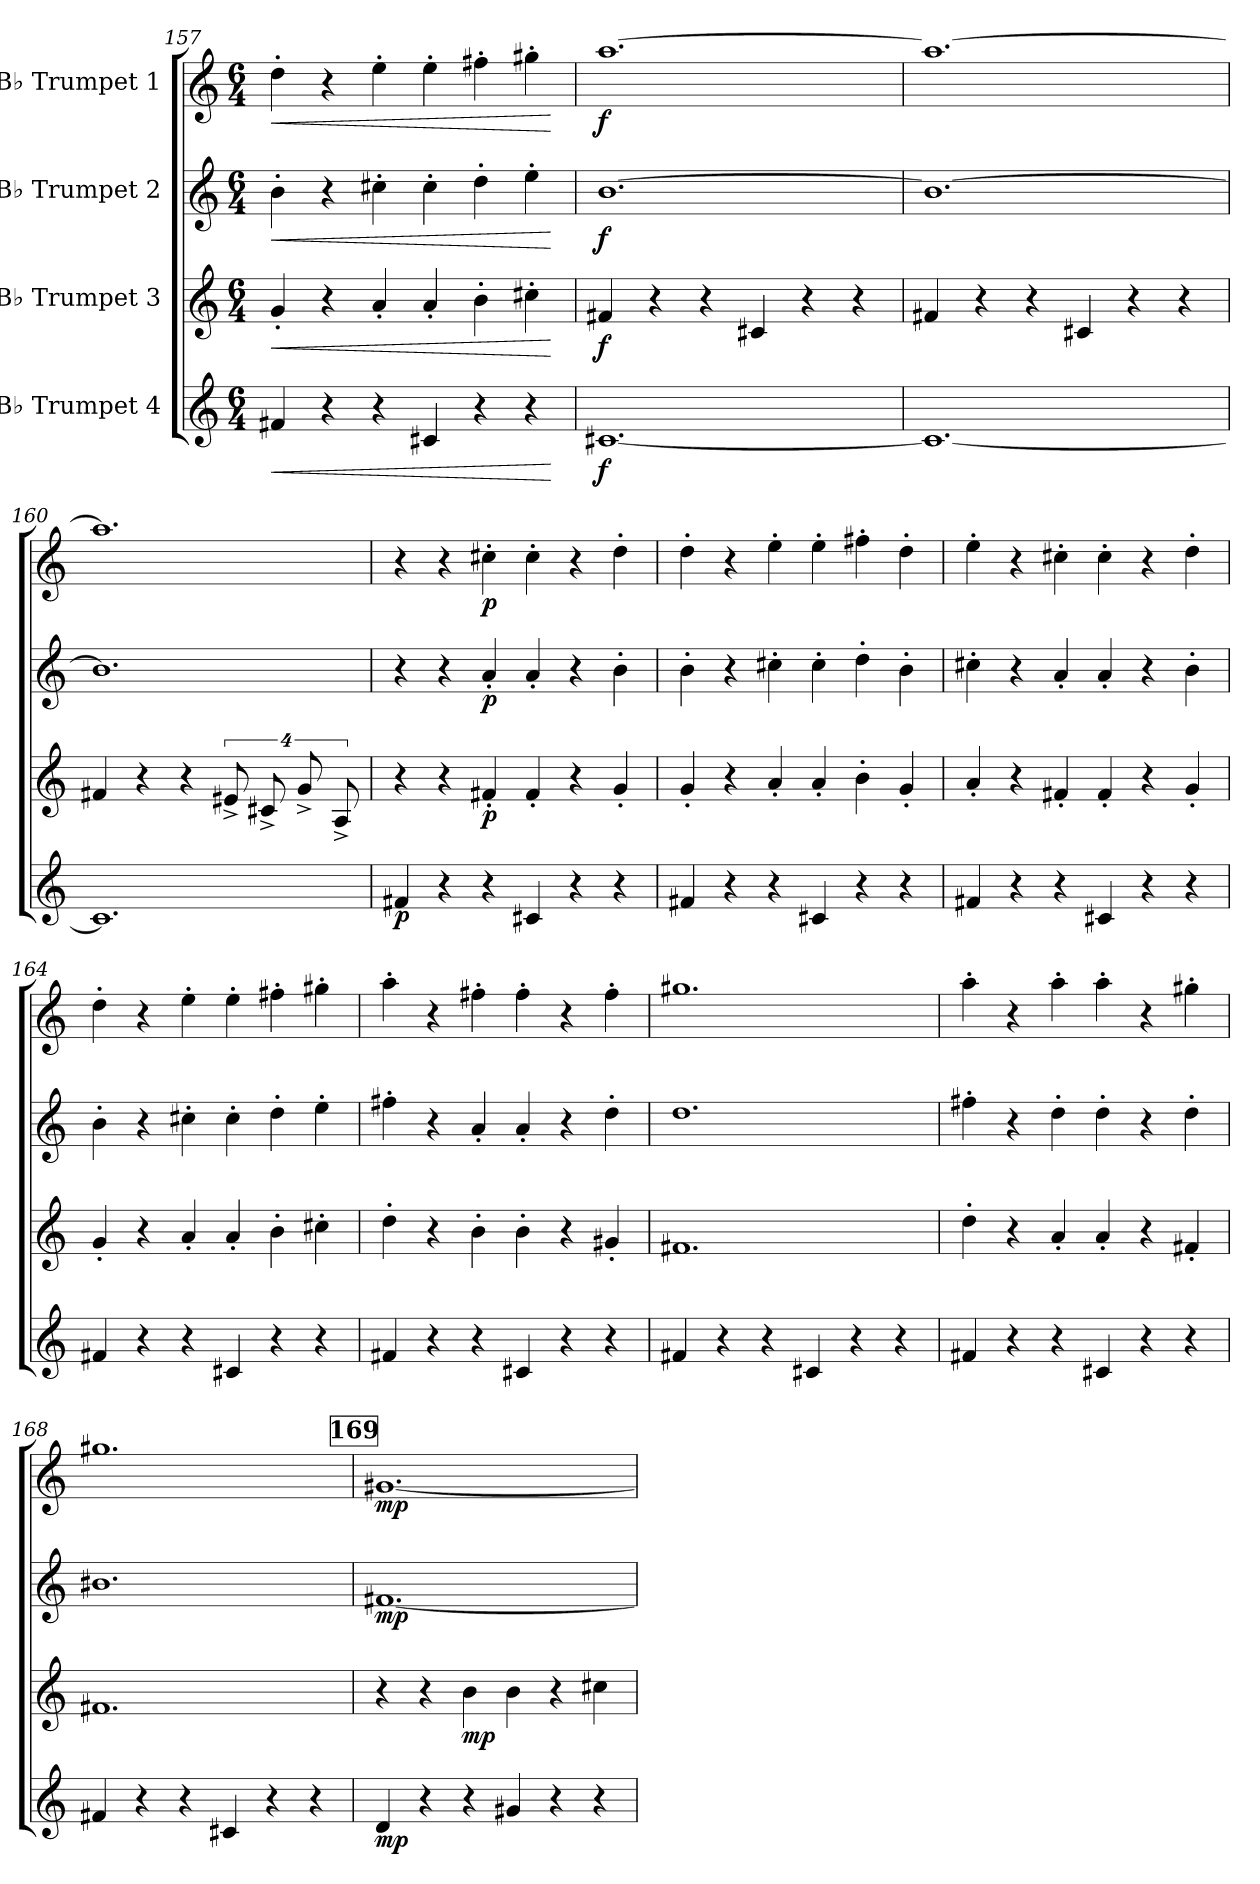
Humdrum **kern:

**kern	**dynam	**kern	**dynam	**kern	**dynam	**kern	**dynam
*part4	*part4	*part3	*part3	*part2	*part2	*part1	*part1
*staff4	*staff4	*staff3	*staff3	*staff2	*staff2	*staff1	*staff1
*I"B♭ Trumpet 4	*	*I"B♭ Trumpet 3	*	*I"B♭ Trumpet 2	*	*I"B♭ Trumpet 1	*
*clefG2	*	*clefG2	*	*clefG2	*	*clefG2	*
*ITrd1c2	*	*ITrd1c2	*	*ITrd1c2	*	*ITrd1c2	*
*k[b-e-]	*	*k[b-e-]	*	*k[b-e-]	*	*k[b-e-]	*
*M6/4	*	*M6/4	*	*M6/4	*	*M6/4	*
=157	=157	=157	=157	=157	=157	=157	=157
!	!LO:HP:b	!	!LO:HP:b	!	!LO:HP:b	!	!LO:HP:b
4en/	<	4f'/	<	4a'\	<	4cc'\	<
4r	.	4r	.	4r	.	4r	.
4r	.	4g'/	.	4bn'\	.	4dd'\	.
4Bn/	.	4g'/	.	4b'\	.	4dd'\	.
4r	.	4a'\	.	4cc'\	.	4een'\	.
4r	.	4bn'\	.	4dd'\	.	4ff#X'\	.
.	[	.	[	.	[	.	[
=158	=158	=158	=158	=158	=158	=158	=158
!	!LO:DY:b	!	!LO:DY:b	!	!LO:DY:b	!	!LO:DY:b
[1.Bn	f	4en/	f	[1.a	f	[1.gg	f
.	.	4r	.	.	.	.	.
.	.	4r	.	.	.	.	.
.	.	4Bn/	.	.	.	.	.
.	.	4r	.	.	.	.	.
.	.	4r	.	.	.	.	.
=159	=159	=159	=159	=159	=159	=159	=159
1.B_	.	4en/	.	1.a_	.	1.gg_	.
.	.	4r	.	.	.	.	.
.	.	4r	.	.	.	.	.
.	.	4Bn/	.	.	.	.	.
.	.	4r	.	.	.	.	.
.	.	4r	.	.	.	.	.
=160	=160	=160	=160	=160	=160	=160	=160
1.B]	.	4en/	.	1.a]	.	1.gg]	.
.	.	4r	.	.	.	.	.
.	.	4r	.	.	.	.	.
.	.	16%3d#X^/	.	.	.	.	.
.	.	16%3Bn^/	.	.	.	.	.
.	.	16%3f^/	.	.	.	.	.
.	.	16%3G^/	.	.	.	.	.
=161	=161	=161	=161	=161	=161	=161	=161
!	!LO:DY:b	!	!	!	!	!	!
4en/	p	4r	.	4r	.	4r	.
4r	.	4r	.	4r	.	4r	.
!	!	!	!LO:DY:b	!	!LO:DY:b	!	!LO:DY:b
4r	.	4en'/	p	4g'/	p	4bn'\	p
4Bn/	.	4e'/	.	4g'/	.	4b'\	.
4r	.	4r	.	4r	.	4r	.
4r	.	4f'/	.	4a'\	.	4cc'\	.
!!LO:LB:g=z
=162	=162	=162	=162	=162	=162	=162	=162
4en/	.	4f'/	.	4a'\	.	4cc'\	.
4r	.	4r	.	4r	.	4r	.
4r	.	4g'/	.	4bn'\	.	4dd'\	.
4Bn/	.	4g'/	.	4b'\	.	4dd'\	.
4r	.	4a'\	.	4cc'\	.	4een'\	.
4r	.	4f'/	.	4a'\	.	4cc'\	.
=163	=163	=163	=163	=163	=163	=163	=163
4en/	.	4g'/	.	4bn'\	.	4dd'\	.
4r	.	4r	.	4r	.	4r	.
4r	.	4en'/	.	4g'/	.	4bn'\	.
4Bn/	.	4e'/	.	4g'/	.	4b'\	.
4r	.	4r	.	4r	.	4r	.
4r	.	4f'/	.	4a'\	.	4cc'\	.
=164	=164	=164	=164	=164	=164	=164	=164
4en/	.	4f'/	.	4a'\	.	4cc'\	.
4r	.	4r	.	4r	.	4r	.
4r	.	4g'/	.	4bn'\	.	4dd'\	.
4Bn/	.	4g'/	.	4b'\	.	4dd'\	.
4r	.	4a'\	.	4cc'\	.	4een'\	.
4r	.	4bn'\	.	4dd'\	.	4ff#X'\	.
=165	=165	=165	=165	=165	=165	=165	=165
4en/	.	4cc'\	.	4een'\	.	4gg'\	.
4r	.	4r	.	4r	.	4r	.
4r	.	4a'\	.	4g'/	.	4een'\	.
4Bn/	.	4a'\	.	4g'/	.	4ee'\	.
4r	.	4r	.	4r	.	4r	.
4r	.	4f#X'/	.	4cc'\	.	4ee'\	.
=166	=166	=166	=166	=166	=166	=166	=166
4en/	.	1.en	.	1.cc	.	1.ff#X	.
4r	.	.	.	.	.	.	.
4r	.	.	.	.	.	.	.
4Bn/	.	.	.	.	.	.	.
4r	.	.	.	.	.	.	.
4r	.	.	.	.	.	.	.
!!LO:PB:g=z
=167	=167	=167	=167	=167	=167	=167	=167
4en/	.	4cc'\	.	4een'\	.	4gg'\	.
4r	.	4r	.	4r	.	4r	.
4r	.	4g'/	.	4cc'\	.	4gg'\	.
4Bn/	.	4g'/	.	4cc'\	.	4gg'\	.
4r	.	4r	.	4r	.	4r	.
4r	.	4en'/	.	4cc'\	.	4ff#X'\	.
=168	=168	=168	=168	=168	=168	=168	=168
4en/	.	1.en	.	1.a#X	.	1.ff#X	.
4r	.	.	.	.	.	.	.
4r	.	.	.	.	.	.	.
4Bn/	.	.	.	.	.	.	.
4r	.	.	.	.	.	.	.
4r	.	.	.	.	.	.	.
!!LO:REH:place=s1:a:B:fs=14:t=169
=169	=169	=169	=169	=169	=169	=169	=169
!	!LO:DY:b	!	!	!	!LO:DY:b	!	!LO:DY:b
4c/	mp	4r	.	[1.en	mp	[1.f#X	mp
4r	.	4r	.	.	.	.	.
!	!	!	!LO:DY:b	!	!	!	!
4r	.	4a\	mp	.	.	.	.
4f#X/	.	4a\	.	.	.	.	.
4r	.	4r	.	.	.	.	.
4r	.	4bn\	.	.	.	.	.
=	=	=	=	=	=	=	=
*-	*-	*-	*-	*-	*-	*-	*-
